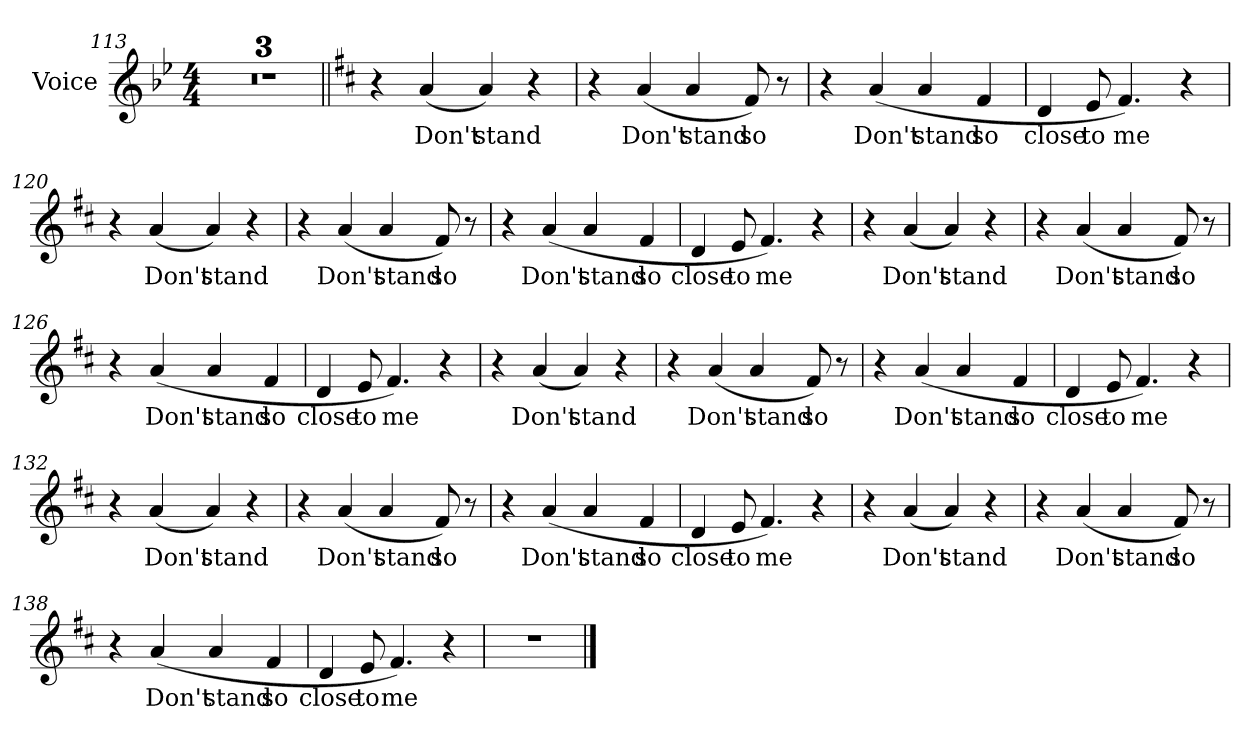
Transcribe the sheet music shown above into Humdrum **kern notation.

**kern	**text
*part1	*part1
*staff1	*staff1
*I"Voice	*
*I'Voice	*
*clefG2	*
*k[b-e-]	*
*g:	*
*M4/4	*
=113	=113
1r	.
=114	=114
1r	.
=115	=115
1r	.
=116||	=116||
*k[f#c#]	*
*D:	*
4r	.
!	!LO:LY:b:color=#000000
(4ai/	Don't
!	!LO:LY:b:color=#000000
4ai/)	stand
4r	.
=117	=117
4r	.
!	!LO:LY:b:color=#000000
(4ai/	Don't
!	!LO:LY:b:color=#000000
4ai/	stand
!	!LO:LY:b:color=#000000
8f#i/)	so
8r	.
!!LO:LB:g=z
=118	=118
4r	.
!	!LO:LY:b:color=#000000
(4ai/	Don't
!	!LO:LY:b:color=#000000
4ai/	stand
!	!LO:LY:b:color=#000000
4f#i/	so
=119	=119
!	!LO:LY:b:color=#000000
4di/	close
!	!LO:LY:b:color=#000000
8ei/	to
!	!LO:LY:b:color=#000000
4.f#i/)	me
4r	.
=120	=120
4r	.
!	!LO:LY:b:color=#000000
(4ai/	Don't
!	!LO:LY:b:color=#000000
4ai/)	stand
4r	.
=121	=121
4r	.
!	!LO:LY:b:color=#000000
(4ai/	Don't
!	!LO:LY:b:color=#000000
4ai/	stand
!	!LO:LY:b:color=#000000
8f#i/)	so
8r	.
=122	=122
4r	.
!	!LO:LY:b:color=#000000
(4ai/	Don't
!	!LO:LY:b:color=#000000
4ai/	stand
!	!LO:LY:b:color=#000000
4f#i/	so
!!LO:LB:g=z
=123	=123
!	!LO:LY:b:color=#000000
4di/	close
!	!LO:LY:b:color=#000000
8ei/	to
!	!LO:LY:b:color=#000000
4.f#i/)	me
4r	.
=124	=124
4r	.
!	!LO:LY:b:color=#000000
(4ai/	Don't
!	!LO:LY:b:color=#000000
4ai/)	stand
4r	.
=125	=125
4r	.
!	!LO:LY:b:color=#000000
(4ai/	Don't
!	!LO:LY:b:color=#000000
4ai/	stand
!	!LO:LY:b:color=#000000
8f#i/)	so
8r	.
=126	=126
4r	.
!	!LO:LY:b:color=#000000
(4ai/	Don't
!	!LO:LY:b:color=#000000
4ai/	stand
!	!LO:LY:b:color=#000000
4f#i/	so
=127	=127
!	!LO:LY:b:color=#000000
4di/	close
!	!LO:LY:b:color=#000000
8ei/	to
!	!LO:LY:b:color=#000000
4.f#i/)	me
4r	.
!!LO:LB:g=z
=128	=128
4r	.
!	!LO:LY:b:color=#000000
(4ai/	Don't
!	!LO:LY:b:color=#000000
4ai/)	stand
4r	.
=129	=129
4r	.
!	!LO:LY:b:color=#000000
(4ai/	Don't
!	!LO:LY:b:color=#000000
4ai/	stand
!	!LO:LY:b:color=#000000
8f#i/)	so
8r	.
=130	=130
4r	.
!	!LO:LY:b:color=#000000
(4ai/	Don't
!	!LO:LY:b:color=#000000
4ai/	stand
!	!LO:LY:b:color=#000000
4f#i/	so
=131	=131
!	!LO:LY:b:color=#000000
4di/	close
!	!LO:LY:b:color=#000000
8ei/	to
!	!LO:LY:b:color=#000000
4.f#i/)	me
4r	.
=132	=132
4r	.
!	!LO:LY:b:color=#000000
(4ai/	Don't
!	!LO:LY:b:color=#000000
4ai/)	stand
4r	.
!!LO:LB:g=z
=133	=133
4r	.
!	!LO:LY:b:color=#000000
(4ai/	Don't
!	!LO:LY:b:color=#000000
4ai/	stand
!	!LO:LY:b:color=#000000
8f#i/)	so
8r	.
=134	=134
4r	.
!	!LO:LY:b:color=#000000
(4ai/	Don't
!	!LO:LY:b:color=#000000
4ai/	stand
!	!LO:LY:b:color=#000000
4f#i/	so
=135	=135
!	!LO:LY:b:color=#000000
4di/	close
!	!LO:LY:b:color=#000000
8ei/	to
!	!LO:LY:b:color=#000000
4.f#i/)	me
4r	.
=136	=136
4r	.
!	!LO:LY:b:color=#000000
(4ai/	Don't
!	!LO:LY:b:color=#000000
4ai/)	stand
4r	.
!!LO:LB:g=z
=137	=137
4r	.
!	!LO:LY:b:color=#000000
(4ai/	Don't
!	!LO:LY:b:color=#000000
4ai/	stand
!	!LO:LY:b:color=#000000
8f#i/)	so
8r	.
=138	=138
4r	.
!	!LO:LY:b:color=#000000
(4ai/	Don't
!	!LO:LY:b:color=#000000
4ai/	stand
!	!LO:LY:b:color=#000000
4f#i/	so
=139	=139
!	!LO:LY:b:color=#000000
4di/	close
!	!LO:LY:b:color=#000000
8ei/	to
!	!LO:LY:b:color=#000000
4.f#i/)	me
4r	.
=140	=140
1r	.
==	==
*-	*-
